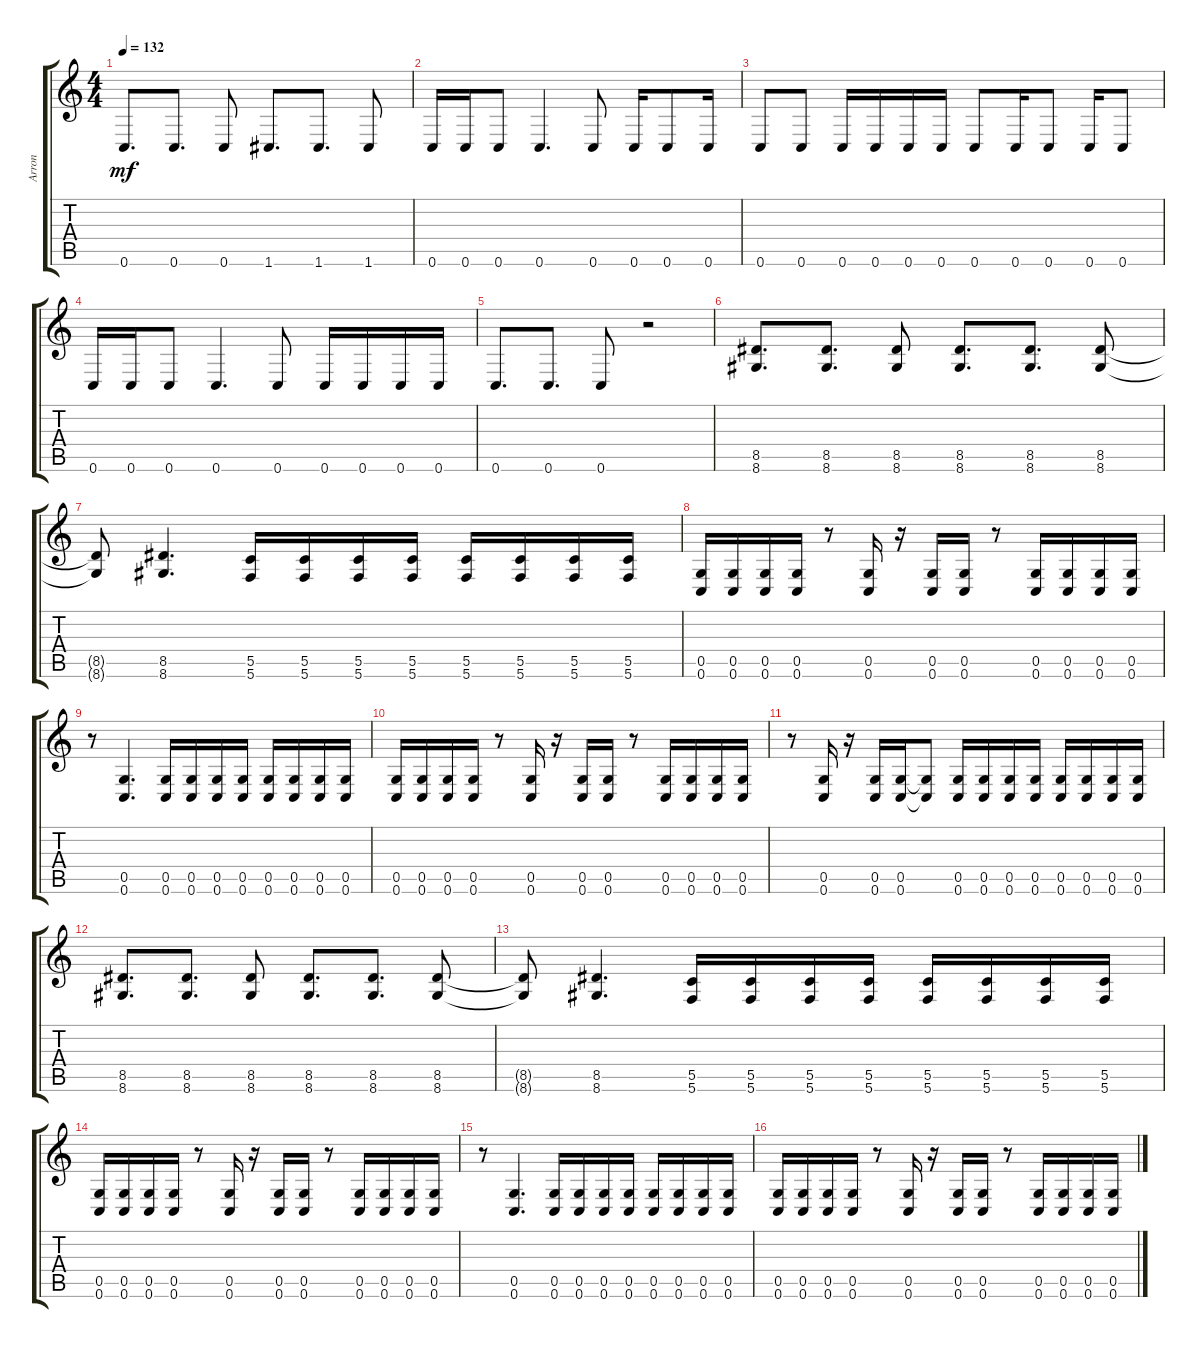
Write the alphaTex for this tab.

\track ("Arron" "Arron") {instrument distortionguitar}
\staff {score tabs}
\tuning (D4 A3 F3 C3 G2 C2) {hide}
\ts (4 4)
\tempo 132
\clef g2
\ks c
0.6.8{d dy mf} 0.6.8{d} 0.6.8 1.6.8{d} 1.6.8{d} 1.6.8 |
0.6.16 0.6.16 0.6.8 0.6.4{d} 0.6.8 0.6.16 0.6.8 0.6.16 |
0.6.8 0.6.8 0.6.16 0.6.16 0.6.16 0.6.16 0.6.8 0.6.16 0.6.8 0.6.16 0.6.8 |
0.6.16 0.6.16 0.6.8 0.6.4{d} 0.6.8 0.6.16 0.6.16 0.6.16 0.6.16 |
0.6.8{d} 0.6.8{d} 0.6.8 r.2 |
(8.5 8.6).8{d} (8.5 8.6).8{d} (8.5 8.6).8 (8.5 8.6).8{d} (8.5 8.6).8{d} (8.5 8.6).8 |
(8.5{t} 8.6{t}).8 (8.5 8.6).4{d} (5.5 5.6).16 (5.5 5.6).16 (5.5 5.6).16 (5.5 5.6).16 (5.5 5.6).16 (5.5 5.6).16 (5.5 5.6).16 (5.5 5.6).16 |
(0.5 0.6).16 (0.5 0.6).16 (0.5 0.6).16 (0.5 0.6).16 r.8 (0.5 0.6).16 r.16 (0.5 0.6).16 (0.5 0.6).16 r.8 (0.5 0.6).16 (0.5 0.6).16 (0.5 0.6).16 (0.5 0.6).16 |
r.8 (0.5 0.6).4{d} (0.5 0.6).16 (0.5 0.6).16 (0.5 0.6).16 (0.5 0.6).16 (0.5 0.6).16 (0.5 0.6).16 (0.5 0.6).16 (0.5 0.6).16 |
(0.5 0.6).16 (0.5 0.6).16 (0.5 0.6).16 (0.5 0.6).16 r.8 (0.5 0.6).16 r.16 (0.5 0.6).16 (0.5 0.6).16 r.8 (0.5 0.6).16 (0.5 0.6).16 (0.5 0.6).16 (0.5 0.6).16 |
r.8 (0.5 0.6).16 r.16 (0.5 0.6).16 (0.5 0.6).16 (0.5{t} 0.6{t}).8 (0.5 0.6).16 (0.5 0.6).16 (0.5 0.6).16 (0.5 0.6).16 (0.5 0.6).16 (0.5 0.6).16 (0.5 0.6).16 (0.5 0.6).16 |
(8.5 8.6).8{d} (8.5 8.6).8{d} (8.5 8.6).8 (8.5 8.6).8{d} (8.5 8.6).8{d} (8.5 8.6).8 |
(8.5{t} 8.6{t}).8 (8.5 8.6).4{d} (5.5 5.6).16 (5.5 5.6).16 (5.5 5.6).16 (5.5 5.6).16 (5.5 5.6).16 (5.5 5.6).16 (5.5 5.6).16 (5.5 5.6).16 |
(0.5 0.6).16 (0.5 0.6).16 (0.5 0.6).16 (0.5 0.6).16 r.8 (0.5 0.6).16 r.16 (0.5 0.6).16 (0.5 0.6).16 r.8 (0.5 0.6).16 (0.5 0.6).16 (0.5 0.6).16 (0.5 0.6).16 |
r.8 (0.5 0.6).4{d} (0.5 0.6).16 (0.5 0.6).16 (0.5 0.6).16 (0.5 0.6).16 (0.5 0.6).16 (0.5 0.6).16 (0.5 0.6).16 (0.5 0.6).16 |
(0.5 0.6).16 (0.5 0.6).16 (0.5 0.6).16 (0.5 0.6).16 r.8 (0.5 0.6).16 r.16 (0.5 0.6).16 (0.5 0.6).16 r.8 (0.5 0.6).16 (0.5 0.6).16 (0.5 0.6).16 (0.5 0.6).16
